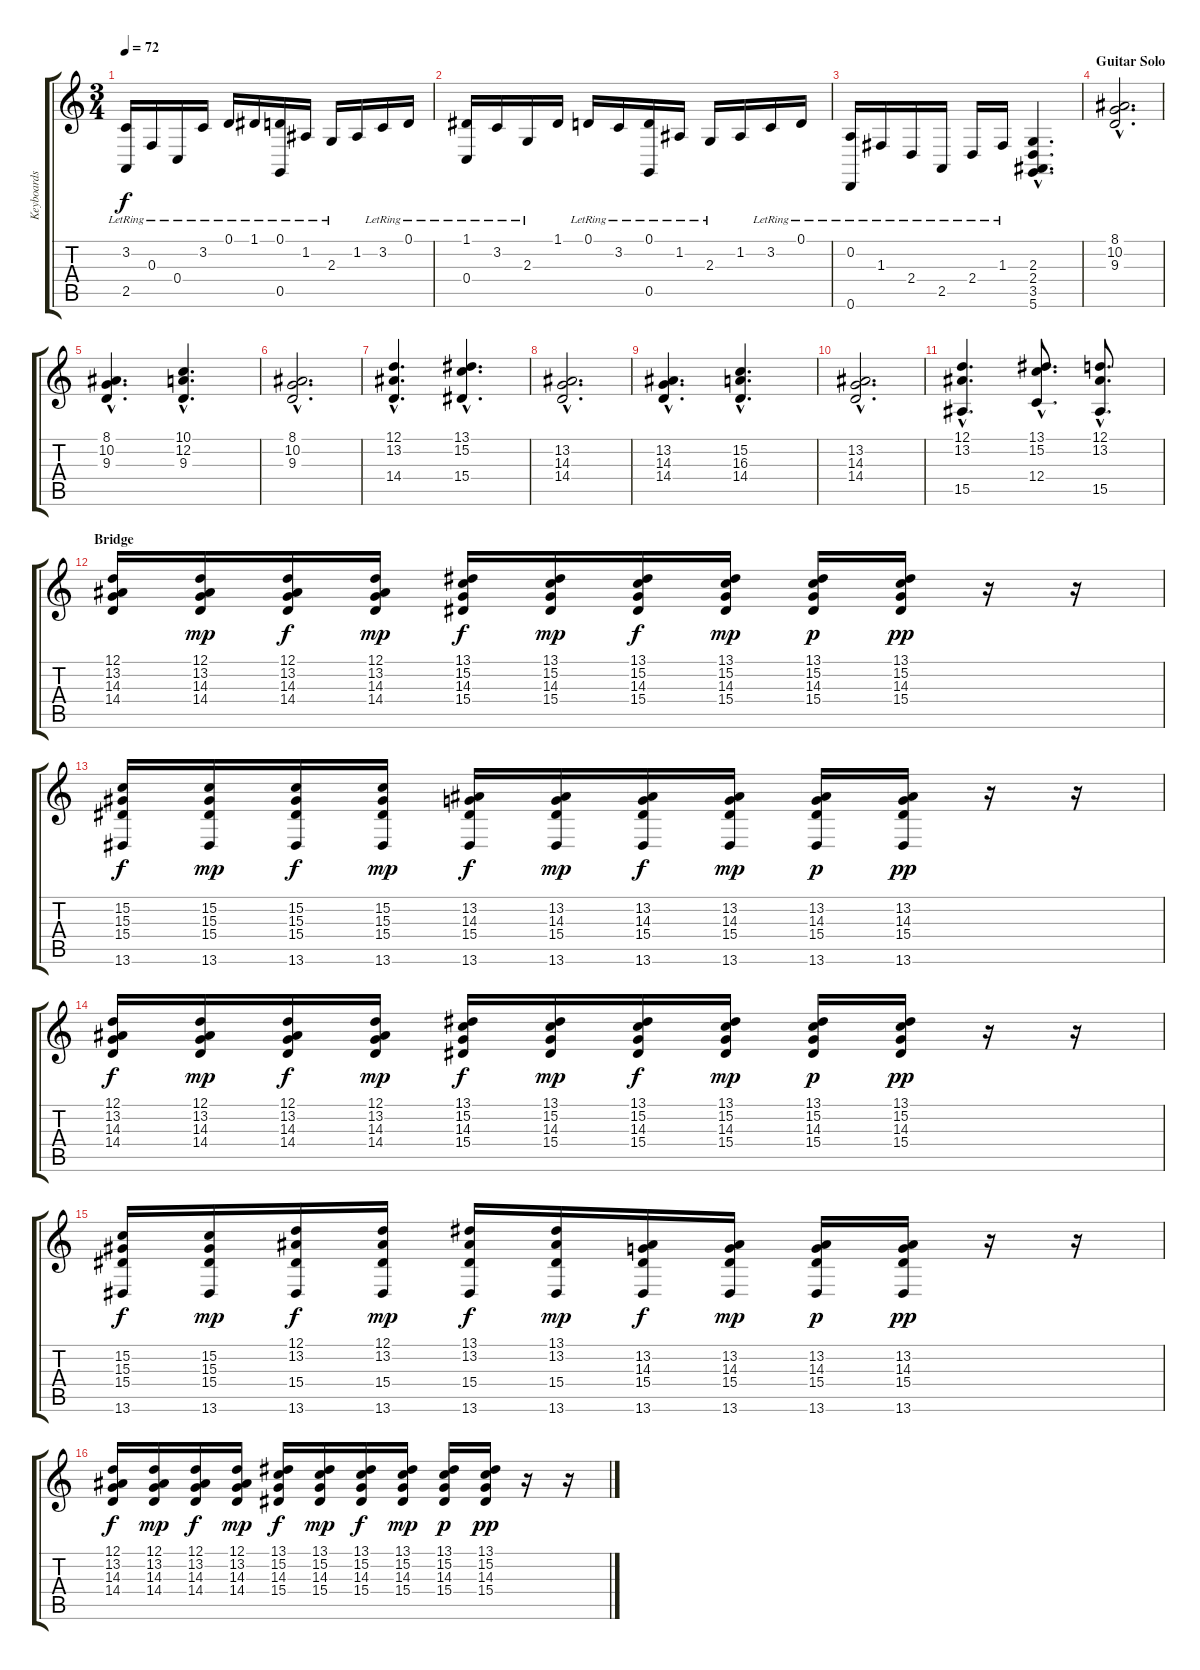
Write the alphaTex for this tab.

\track ("Keyboards" "Keyboards") {instrument stringensemble1}
\staff {score tabs}
\tuning (D4 A3 F3 C3 G2 D2) {hide}
\ts (3 4)
\tempo 72
\clef g2
\ks c
(3.2{lr} 2.5{lr}).16{dy f} 0.3{lr}.16 0.4{lr}.16 3.2{lr}.16 0.1{lr}.16 1.1{lr}.16 (0.1{lr} 0.5{lr}).16 1.2{lr}.16 2.3{lr}.16 1.2.16 3.2{lr}.16 0.1{lr}.16 |
(1.1{lr} 0.4{lr}).16 3.2{lr}.16 2.3{lr}.16 1.1.16 0.1{lr}.16 3.2{lr}.16 (0.1{lr} 0.5{lr}).16 1.2{lr}.16 2.3{lr}.16 1.2.16 3.2{lr}.16 0.1{lr}.16 |
(0.2{lr} 0.6{lr}).16 1.3{lr}.16 2.4{lr}.16 2.5{lr}.16 2.4{lr}.16 1.3{lr}.16 (2.3{hac} 2.4{hac} 3.5{hac} 5.6{hac}).4{d} |
\section ("" "Guitar Solo")
(8.1{hac} 10.2{hac} 9.3{hac}).2{d volume 10 instrument stringensemble1} |
(8.1{hac} 10.2{hac} 9.3{hac}).4{d} (10.1{hac} 12.2{hac} 9.3{hac}).4{d} |
(8.1{hac} 10.2{hac} 9.3{hac}).2{d} |
(12.1{hac} 13.2{hac} 14.4{hac}).4{d} (13.1{hac} 15.2{hac} 15.4{hac}).4{d} |
(13.2{hac} 14.3{hac} 14.4{hac}).2{d} |
(13.2{hac} 14.3{hac} 14.4{hac}).4{d} (15.2{hac} 16.3{hac} 14.4{hac}).4{d} |
(13.2{hac} 14.3{hac} 14.4{hac}).2{d} |
(12.1{hac} 13.2{hac} 15.5{hac}).4{d} (13.1{hac} 15.2{hac} 12.4{hac}).8{d} (12.1{hac} 13.2{hac} 15.5{hac}).8{d} |
\section ("" "Bridge")
(12.1 13.2 14.3 14.4).16{instrument synthbrass1} (12.1 13.2 14.3 14.4).16{dy mp} (12.1 13.2 14.3 14.4).16{dy f} (12.1 13.2 14.3 14.4).16{dy mp} (13.1 15.2 14.3 15.4).16{dy f} (13.1 15.2 14.3 15.4).16{dy mp} (13.1 15.2 14.3 15.4).16{dy f} (13.1 15.2 14.3 15.4).16{dy mp} (13.1 15.2 14.3 15.4).16{dy p} (13.1 15.2 14.3 15.4).16{dy pp} r.16 r.16 |
(15.2 15.3 15.4 13.6).16{dy f} (15.2 15.3 15.4 13.6).16{dy mp} (15.2 15.3 15.4 13.6).16{dy f} (15.2 15.3 15.4 13.6).16{dy mp} (13.2 14.3 15.4 13.6).16{dy f} (13.2 14.3 15.4 13.6).16{dy mp} (13.2 14.3 15.4 13.6).16{dy f} (13.2 14.3 15.4 13.6).16{dy mp} (13.2 14.3 15.4 13.6).16{dy p} (13.2 14.3 15.4 13.6).16{dy pp} r.16 r.16 |
(12.1 13.2 14.3 14.4).16{dy f} (12.1 13.2 14.3 14.4).16{dy mp} (12.1 13.2 14.3 14.4).16{dy f} (12.1 13.2 14.3 14.4).16{dy mp} (13.1 15.2 14.3 15.4).16{dy f} (13.1 15.2 14.3 15.4).16{dy mp} (13.1 15.2 14.3 15.4).16{dy f} (13.1 15.2 14.3 15.4).16{dy mp} (13.1 15.2 14.3 15.4).16{dy p} (13.1 15.2 14.3 15.4).16{dy pp} r.16 r.16 |
(15.2 15.3 15.4 13.6).16{dy f} (15.2 15.3 15.4 13.6).16{dy mp} (12.1 13.2 15.4 13.6).16{dy f} (12.1 13.2 15.4 13.6).16{dy mp} (13.1 13.2 15.4 13.6).16{dy f} (13.1 13.2 15.4 13.6).16{dy mp} (13.2 14.3 15.4 13.6).16{dy f} (13.2 14.3 15.4 13.6).16{dy mp} (13.2 14.3 15.4 13.6).16{dy p} (13.2 14.3 15.4 13.6).16{dy pp} r.16 r.16 |
(12.1 13.2 14.3 14.4).16{dy f} (12.1 13.2 14.3 14.4).16{dy mp} (12.1 13.2 14.3 14.4).16{dy f} (12.1 13.2 14.3 14.4).16{dy mp} (13.1 15.2 14.3 15.4).16{dy f} (13.1 15.2 14.3 15.4).16{dy mp} (13.1 15.2 14.3 15.4).16{dy f} (13.1 15.2 14.3 15.4).16{dy mp} (13.1 15.2 14.3 15.4).16{dy p} (13.1 15.2 14.3 15.4).16{dy pp} r.16 r.16
